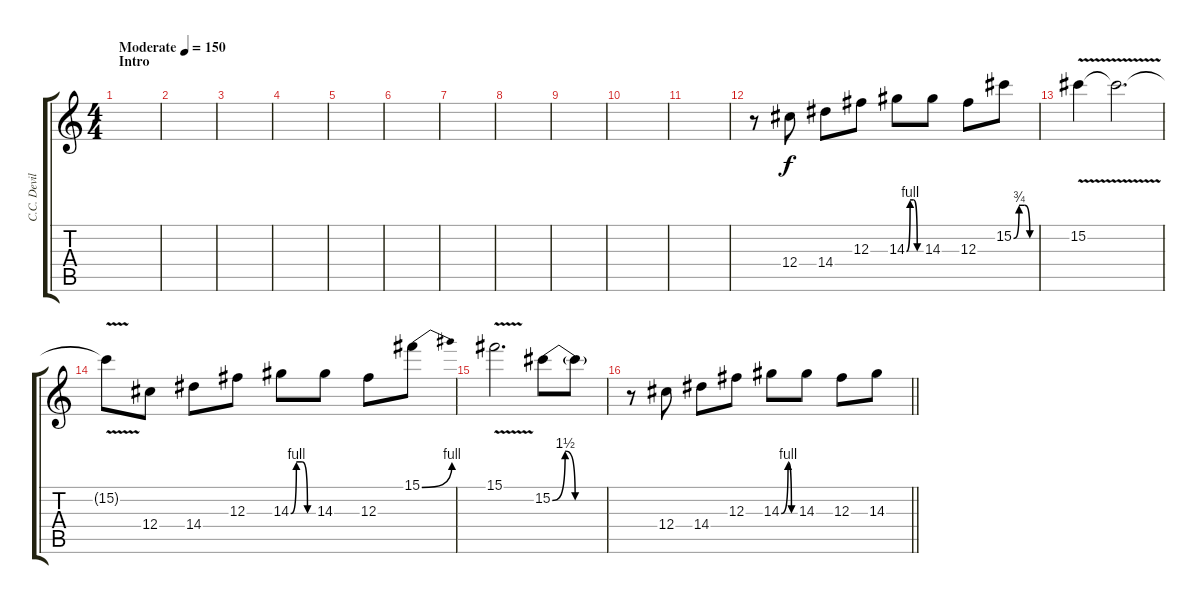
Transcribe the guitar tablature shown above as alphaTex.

\track ("C.C. Deville ( Lead )" "C.C. Devil") {instrument distortionguitar}
\staff {score tabs}
\tuning (Eb4 Bb3 Gb3 Db3 Ab2 Eb2) {hide}
\ts (4 4)
\section ("" "Intro")
\tempo (150 "Moderate")
\clef g2
\ks c
|
|
|
|
|
|
|
|
|
|
|
r.8 12.4.8 14.4.8 12.3.8 14.3{be (custom 0 0 15 4 30 4 45 0 60 0)}.8 14.3.8 12.3.8 15.2{be (custom 0 0 15 3 30 3 45 0 60 0)}.8 |
15.2{v}.4 15.2{v t}.2{d} |
15.2{v t}.8 12.4.8 14.4.8 12.3.8 14.3{be (custom 0 0 15 4 30 4 45 0 60 0)}.8 14.3.8 12.3.8 15.1{be (bend 0 0 60 4)}.8 |
15.1{v}.2{d} 15.2{be (custom 0 0 14 6 25 0 30 0 60 0)}.8 15.2{t}.8 |
\barLineRight lightlight
r.8 12.4.8 14.4.8 12.3.8 14.3{be (custom 0 0 30 4 45 0 60 0)}.8 14.3.8 12.3.8 14.3.8
